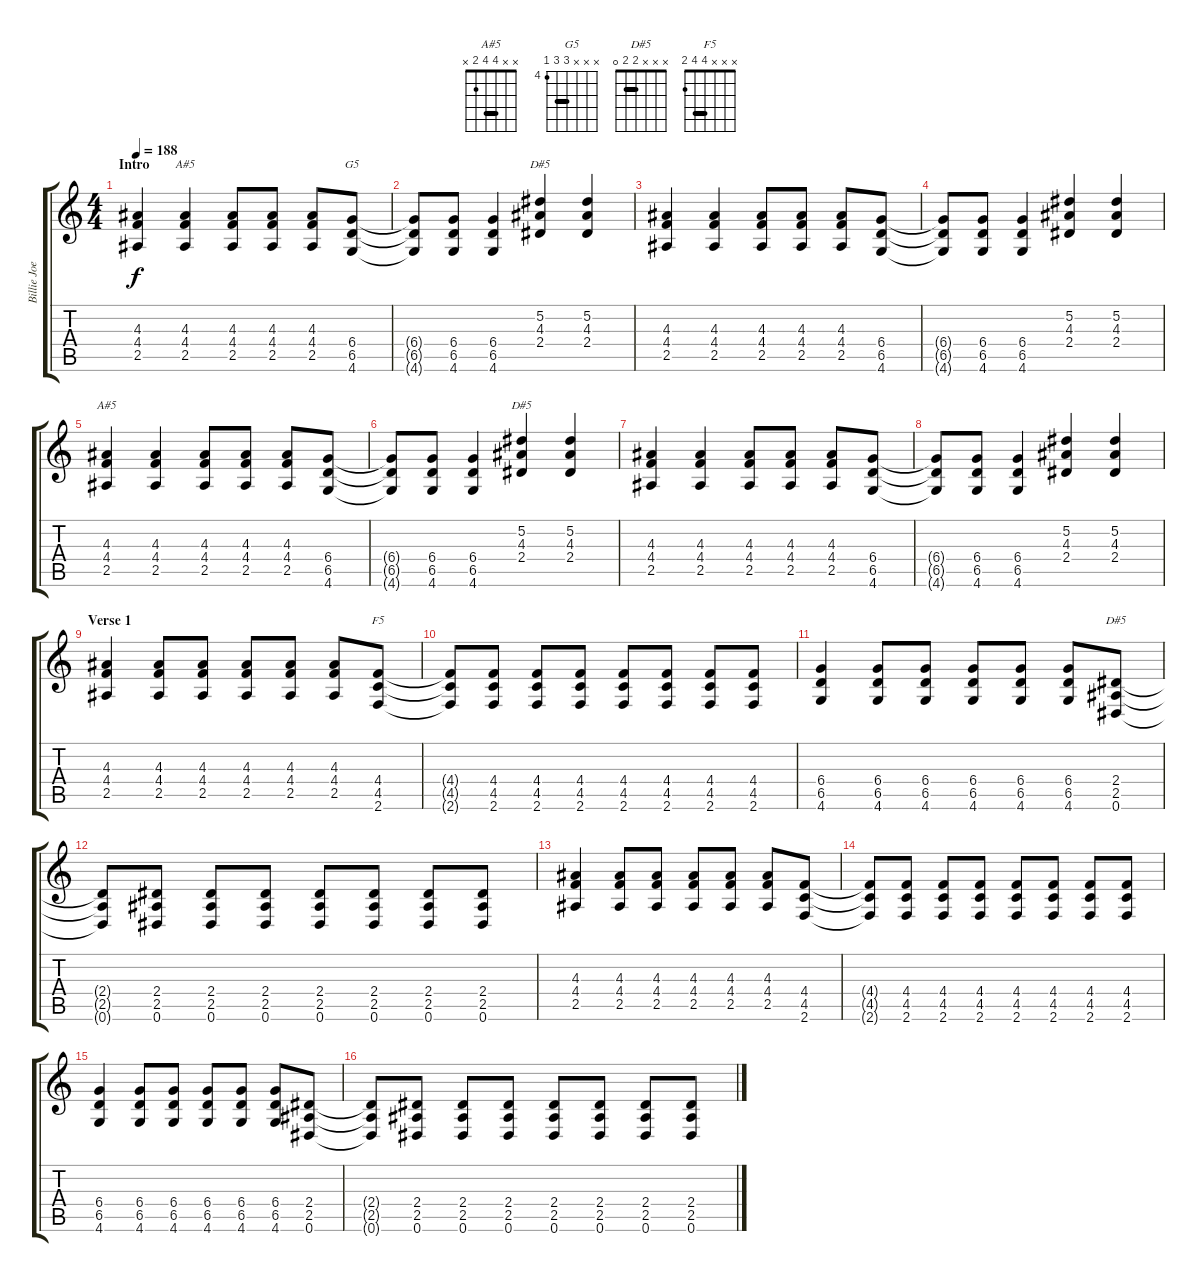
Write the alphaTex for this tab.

\track ("Billie Joe 2" "Billie Joe") {instrument overdrivenguitar}
\staff {score tabs}
\tuning (Eb4 Bb3 Gb3 Db3 Ab2 Eb2) {hide}
\chord ("A#5" x x x 9 9 7) {firstfret 7 barre 9}
\chord ("G5" x x x 6 6 4) {firstfret 4 barre 6}
\chord ("D#5" x x 9 9 7 x) {firstfret 7 barre 9}
\chord ("A#5" x x 4 4 2 x) {barre 4}
\chord ("D#5" x 5 4 2 x x)
\chord ("F5" x x x 4 4 2) {barre 4}
\chord ("D#5" x x x 2 2 0) {barre 2}
\ts (4 4)
\section ("" "Intro")
\tempo 188
\clef g2
\ks c
(4.3 4.4 2.5).4{dy f instrument overdrivenguitar} (4.3 4.4 2.5).4{ch "A#5"} (4.3 4.4 2.5).8 (4.3 4.4 2.5).8 (4.3 4.4 2.5).8 (6.4 6.5 4.6).8{ch "G5"} |
(6.4{t} 6.5{t} 4.6{t}).8 (6.4 6.5 4.6).8 (6.4 6.5 4.6).4 (5.2 4.3 2.4).4{ch "D#5"} (5.2 4.3 2.4).4 |
(4.3 4.4 2.5).4 (4.3 4.4 2.5).4 (4.3 4.4 2.5).8 (4.3 4.4 2.5).8 (4.3 4.4 2.5).8 (6.4 6.5 4.6).8 |
(6.4{t} 6.5{t} 4.6{t}).8 (6.4 6.5 4.6).8 (6.4 6.5 4.6).4 (5.2 4.3 2.4).4 (5.2 4.3 2.4).4 |
(4.3 4.4 2.5).4{ch "A#5"} (4.3 4.4 2.5).4 (4.3 4.4 2.5).8 (4.3 4.4 2.5).8 (4.3 4.4 2.5).8 (6.4 6.5 4.6).8 |
(6.4{t} 6.5{t} 4.6{t}).8 (6.4 6.5 4.6).8 (6.4 6.5 4.6).4 (5.2 4.3 2.4).4{ch "D#5"} (5.2 4.3 2.4).4 |
(4.3 4.4 2.5).4 (4.3 4.4 2.5).4 (4.3 4.4 2.5).8 (4.3 4.4 2.5).8 (4.3 4.4 2.5).8 (6.4 6.5 4.6).8 |
(6.4{t} 6.5{t} 4.6{t}).8 (6.4 6.5 4.6).8 (6.4 6.5 4.6).4 (5.2 4.3 2.4).4 (5.2 4.3 2.4).4 |
\section ("" "Verse 1")
(4.3 4.4 2.5).4 (4.3 4.4 2.5).8 (4.3 4.4 2.5).8 (4.3 4.4 2.5).8 (4.3 4.4 2.5).8 (4.3 4.4 2.5).8 (4.4 4.5 2.6).8{ch "F5"} |
(4.4{t} 4.5{t} 2.6{t}).8 (4.4 4.5 2.6).8 (4.4 4.5 2.6).8 (4.4 4.5 2.6).8 (4.4 4.5 2.6).8 (4.4 4.5 2.6).8 (4.4 4.5 2.6).8 (4.4 4.5 2.6).8 |
(6.4 6.5 4.6).4 (6.4 6.5 4.6).8 (6.4 6.5 4.6).8 (6.4 6.5 4.6).8 (6.4 6.5 4.6).8 (6.4 6.5 4.6).8 (2.4 2.5 0.6).8{ch "D#5"} |
(2.4{t} 2.5{t} 0.6{t}).8 (2.4 2.5 0.6).8 (2.4 2.5 0.6).8 (2.4 2.5 0.6).8 (2.4 2.5 0.6).8 (2.4 2.5 0.6).8 (2.4 2.5 0.6).8 (2.4 2.5 0.6).8 |
(4.3 4.4 2.5).4 (4.3 4.4 2.5).8 (4.3 4.4 2.5).8 (4.3 4.4 2.5).8 (4.3 4.4 2.5).8 (4.3 4.4 2.5).8 (4.4 4.5 2.6).8 |
(4.4{t} 4.5{t} 2.6{t}).8 (4.4 4.5 2.6).8 (4.4 4.5 2.6).8 (4.4 4.5 2.6).8 (4.4 4.5 2.6).8 (4.4 4.5 2.6).8 (4.4 4.5 2.6).8 (4.4 4.5 2.6).8 |
(6.4 6.5 4.6).4 (6.4 6.5 4.6).8 (6.4 6.5 4.6).8 (6.4 6.5 4.6).8 (6.4 6.5 4.6).8 (6.4 6.5 4.6).8 (2.4 2.5 0.6).8 |
(2.4{t} 2.5{t} 0.6{t}).8 (2.4 2.5 0.6).8 (2.4 2.5 0.6).8 (2.4 2.5 0.6).8 (2.4 2.5 0.6).8 (2.4 2.5 0.6).8 (2.4 2.5 0.6).8 (2.4 2.5 0.6).8
